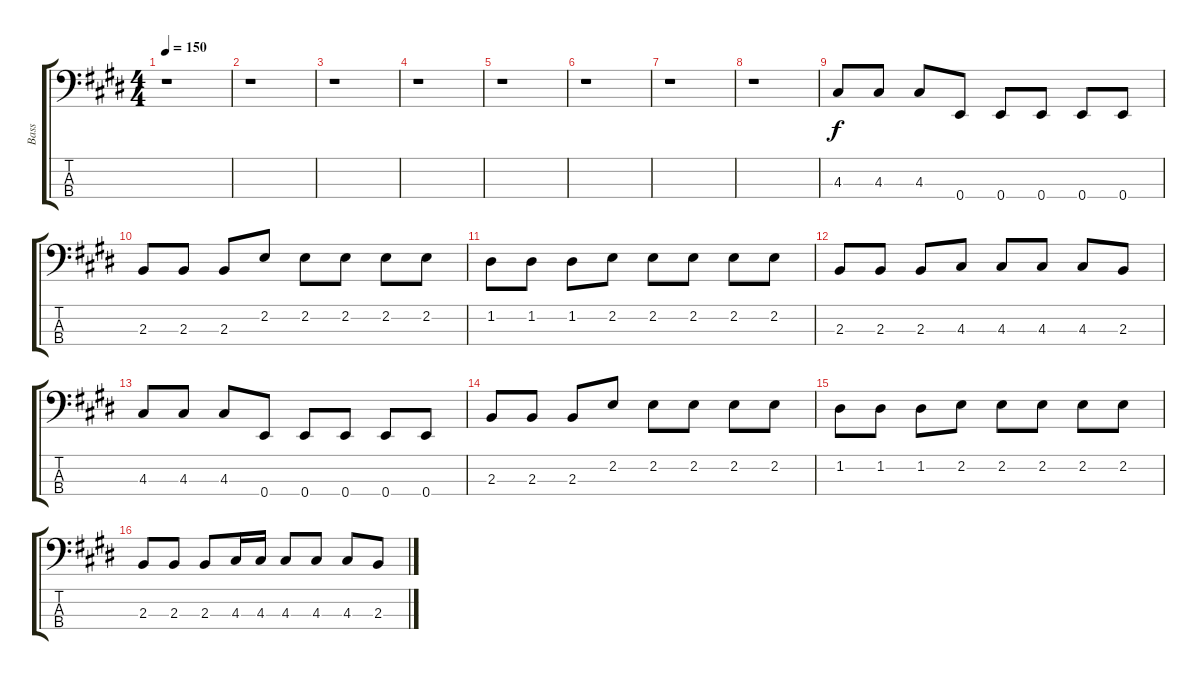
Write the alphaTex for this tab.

\track ("Bass" "Bass") {instrument electricbassfinger}
\staff {score tabs}
\tuning (G2 D2 A1 E1) {hide}
\ts (4 4)
\tempo 150
\clef f4
\ks e
r.1{dy f instrument electricbassfinger} |
r.1 |
r.1 |
r.1 |
r.1 |
r.1 |
r.1 |
r.1 |
4.3.8 4.3.8 4.3.8 0.4.8 0.4.8 0.4.8 0.4.8 0.4.8 |
2.3.8 2.3.8 2.3.8 2.2.8 2.2.8 2.2.8 2.2.8 2.2.8 |
1.2.8 1.2.8 1.2.8 2.2.8 2.2.8 2.2.8 2.2.8 2.2.8 |
2.3.8 2.3.8 2.3.8 4.3.8 4.3.8 4.3.8 4.3.8 2.3.8 |
4.3.8 4.3.8 4.3.8 0.4.8 0.4.8 0.4.8 0.4.8 0.4.8 |
2.3.8 2.3.8 2.3.8 2.2.8 2.2.8 2.2.8 2.2.8 2.2.8 |
1.2.8 1.2.8 1.2.8 2.2.8 2.2.8 2.2.8 2.2.8 2.2.8 |
2.3.8 2.3.8 2.3.8 4.3.16 4.3.16 4.3.8 4.3.8 4.3.8 2.3.8
